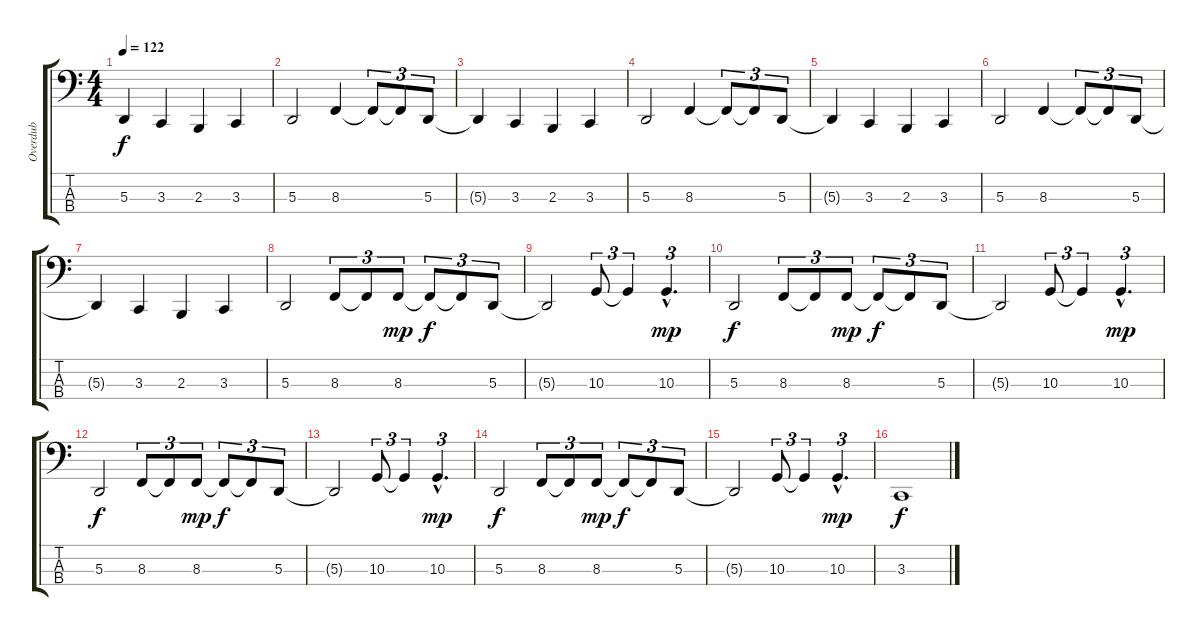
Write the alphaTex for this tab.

\track ("Overdub" "Overdub") {instrument fretlessbass}
\staff {score tabs}
\tuning (G1 D1 A0 E0) {hide}
\ts (4 4)
\tempo 122
\clef f4
\ks c
5.3{t}.4{dy f} 3.3.4 2.3.4 3.3.4 |
5.3.2 8.3.4 8.3{t}.8{tu (3 2)} 8.3{t}.8{tu (3 2)} 5.3.8{tu (3 2)} |
5.3{t}.4 3.3.4 2.3.4 3.3.4 |
5.3.2 8.3.4 8.3{t}.8{tu (3 2)} 8.3{t}.8{tu (3 2)} 5.3.8{tu (3 2)} |
5.3{t}.4 3.3.4 2.3.4 3.3.4 |
5.3.2 8.3.4 8.3{t}.8{tu (3 2)} 8.3{t}.8{tu (3 2)} 5.3.8{tu (3 2)} |
5.3{t}.4 3.3.4 2.3.4 3.3.4 |
5.3.2 8.3.8{tu (3 2)} 8.3{t}.8{tu (3 2)} 8.3.8{tu (3 2) dy mp} 8.3{t}.8{tu (3 2) dy f} 8.3{t}.8{tu (3 2)} 5.3.8{tu (3 2)} |
5.3{t}.2 10.3.8{tu (3 2)} 10.3{t}.4{tu (3 2)} 10.3{hac}.4{d tu (3 2) dy mp} |
5.3.2{dy f} 8.3.8{tu (3 2)} 8.3{t}.8{tu (3 2)} 8.3.8{tu (3 2) dy mp} 8.3{t}.8{tu (3 2) dy f} 8.3{t}.8{tu (3 2)} 5.3.8{tu (3 2)} |
5.3{t}.2 10.3.8{tu (3 2)} 10.3{t}.4{tu (3 2)} 10.3{hac}.4{d tu (3 2) dy mp} |
5.3.2{dy f} 8.3.8{tu (3 2)} 8.3{t}.8{tu (3 2)} 8.3.8{tu (3 2) dy mp} 8.3{t}.8{tu (3 2) dy f} 8.3{t}.8{tu (3 2)} 5.3.8{tu (3 2)} |
5.3{t}.2 10.3.8{tu (3 2)} 10.3{t}.4{tu (3 2)} 10.3{hac}.4{d tu (3 2) dy mp} |
5.3.2{dy f} 8.3.8{tu (3 2)} 8.3{t}.8{tu (3 2)} 8.3.8{tu (3 2) dy mp} 8.3{t}.8{tu (3 2) dy f} 8.3{t}.8{tu (3 2)} 5.3.8{tu (3 2)} |
5.3{t}.2 10.3.8{tu (3 2)} 10.3{t}.4{tu (3 2)} 10.3{hac}.4{d tu (3 2) dy mp} |
3.3.1{dy f}
